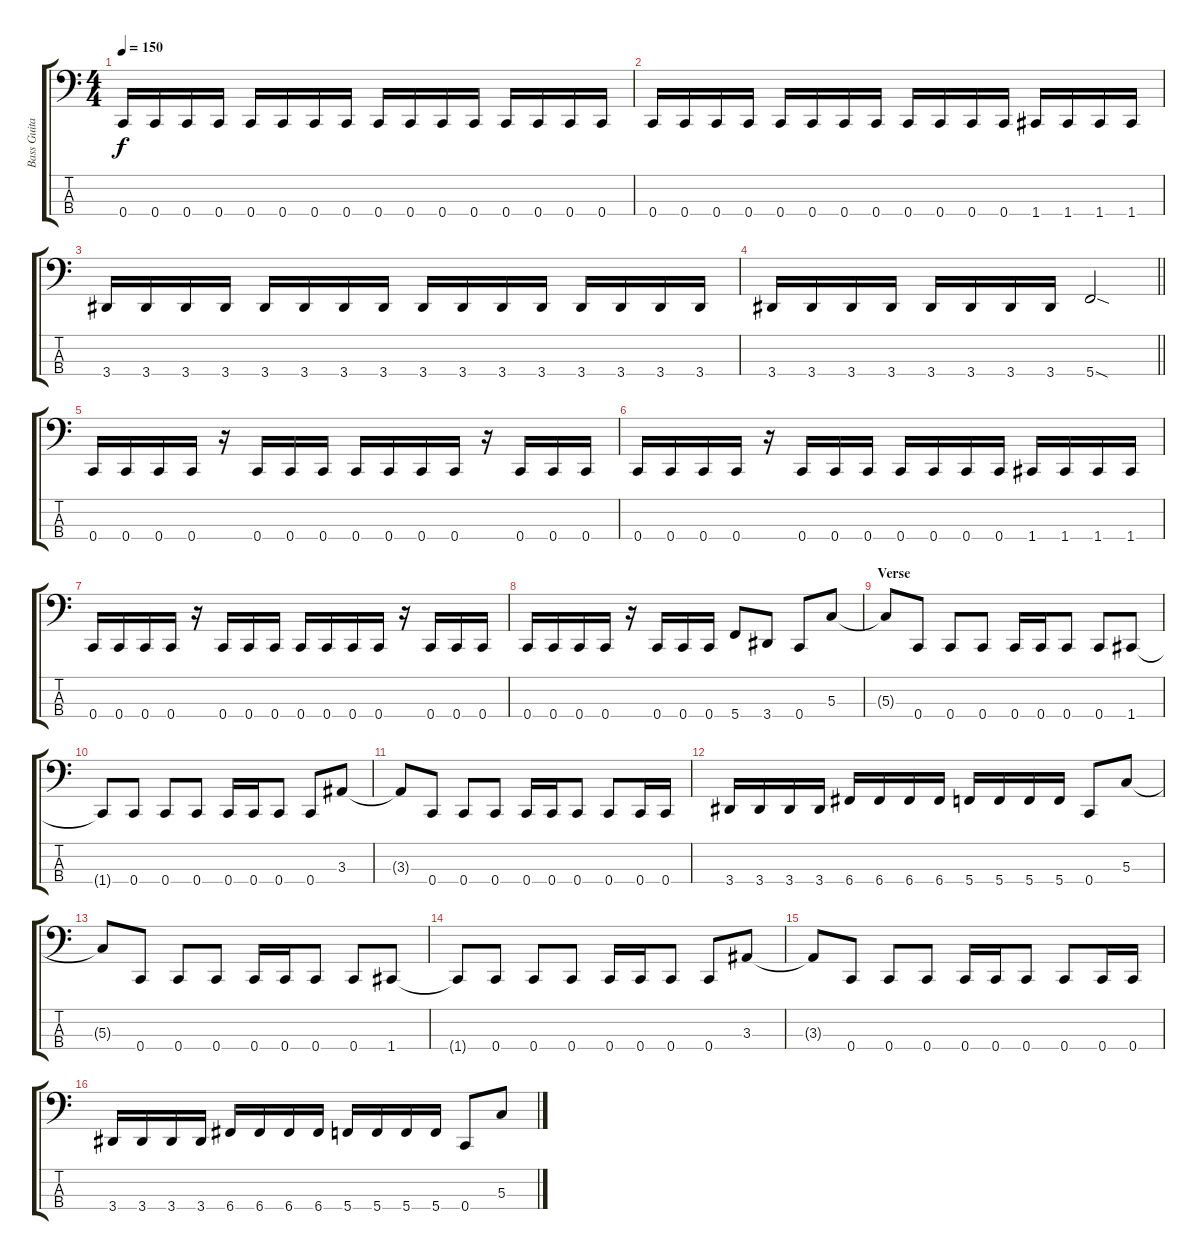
\track ("Bass Guitar" "Bass Guita") {instrument electricbasspick}
\staff {score tabs}
\tuning (F2 C2 G1 C1) {hide}
\ts (4 4)
\tempo 150
\clef f4
\ks c
0.4.16{dy f} 0.4.16 0.4.16 0.4.16 0.4.16 0.4.16 0.4.16 0.4.16 0.4.16 0.4.16 0.4.16 0.4.16 0.4.16 0.4.16 0.4.16 0.4.16 |
0.4.16 0.4.16 0.4.16 0.4.16 0.4.16 0.4.16 0.4.16 0.4.16 0.4.16 0.4.16 0.4.16 0.4.16 1.4.16 1.4.16 1.4.16 1.4.16 |
3.4.16 3.4.16 3.4.16 3.4.16 3.4.16 3.4.16 3.4.16 3.4.16 3.4.16 3.4.16 3.4.16 3.4.16 3.4.16 3.4.16 3.4.16 3.4.16 |
\barLineRight lightlight
3.4.16 3.4.16 3.4.16 3.4.16 3.4.16 3.4.16 3.4.16 3.4.16 5.4{sod}.2 |
0.4.16 0.4.16 0.4.16 0.4.16 r.16 0.4.16 0.4.16 0.4.16 0.4.16 0.4.16 0.4.16 0.4.16 r.16 0.4.16 0.4.16 0.4.16 |
0.4.16 0.4.16 0.4.16 0.4.16 r.16 0.4.16 0.4.16 0.4.16 0.4.16 0.4.16 0.4.16 0.4.16 1.4.16 1.4.16 1.4.16 1.4.16 |
0.4.16 0.4.16 0.4.16 0.4.16 r.16 0.4.16 0.4.16 0.4.16 0.4.16 0.4.16 0.4.16 0.4.16 r.16 0.4.16 0.4.16 0.4.16 |
0.4.16 0.4.16 0.4.16 0.4.16 r.16 0.4.16 0.4.16 0.4.16 5.4.8 3.4.8 0.4.8 5.3.8 |
\section ("" "Verse")
5.3{t}.8 0.4.8 0.4.8 0.4.8 0.4.16 0.4.16 0.4.8 0.4.8 1.4.8 |
1.4{t}.8 0.4.8 0.4.8 0.4.8 0.4.16 0.4.16 0.4.8 0.4.8 3.3.8 |
3.3{t}.8 0.4.8 0.4.8 0.4.8 0.4.16 0.4.16 0.4.8 0.4.8 0.4.16 0.4.16 |
3.4.16 3.4.16 3.4.16 3.4.16 6.4.16 6.4.16 6.4.16 6.4.16 5.4.16 5.4.16 5.4.16 5.4.16 0.4.8 5.3.8 |
5.3{t}.8 0.4.8 0.4.8 0.4.8 0.4.16 0.4.16 0.4.8 0.4.8 1.4.8 |
1.4{t}.8 0.4.8 0.4.8 0.4.8 0.4.16 0.4.16 0.4.8 0.4.8 3.3.8 |
3.3{t}.8 0.4.8 0.4.8 0.4.8 0.4.16 0.4.16 0.4.8 0.4.8 0.4.16 0.4.16 |
3.4.16 3.4.16 3.4.16 3.4.16 6.4.16 6.4.16 6.4.16 6.4.16 5.4.16 5.4.16 5.4.16 5.4.16 0.4.8 5.3.8
